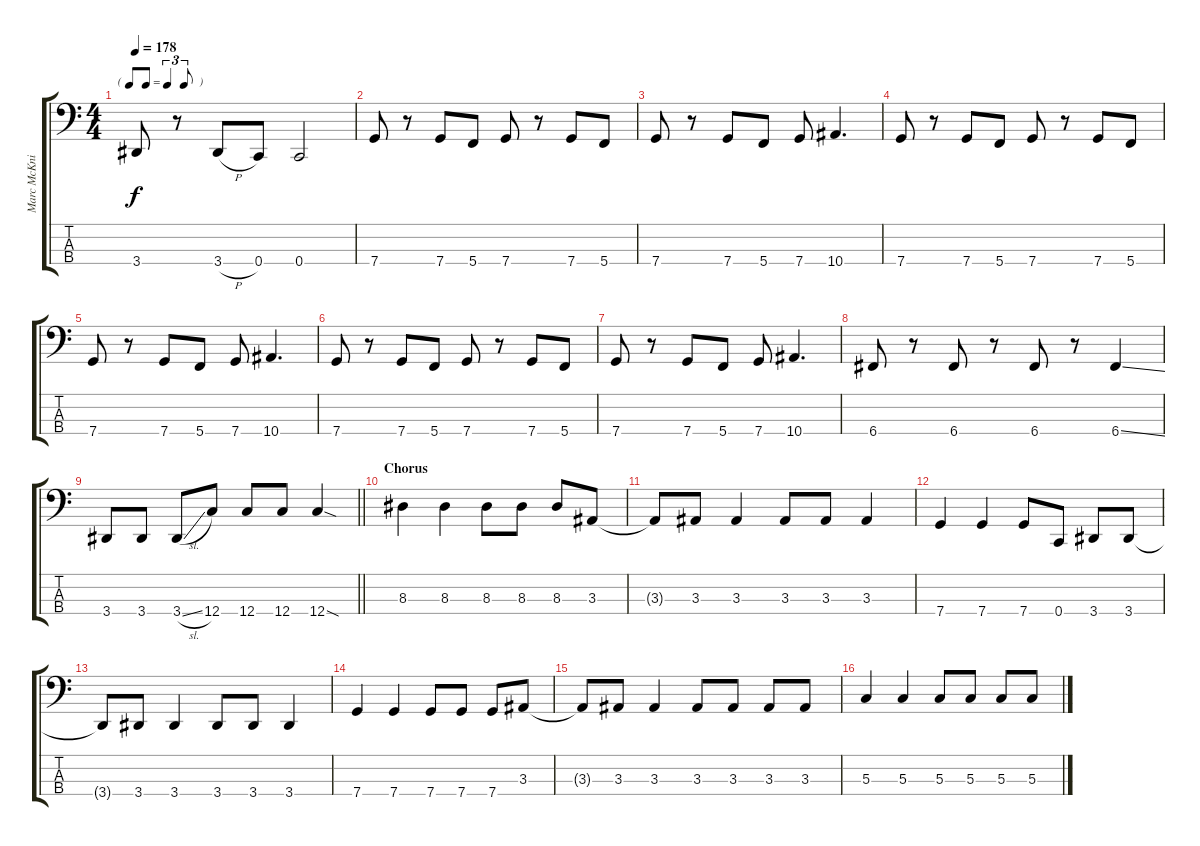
\track ("Marc McKnight" "Marc McKni") {instrument electricbassfinger}
\staff {score tabs}
\tuning (F2 C2 G1 C1) {hide}
\ts (4 4)
\tf triplet8th
\tempo 178
\clef f4
\ks c
3.4.8{dy f} r.8 3.4{h}.8 0.4.8 0.4.2 |
7.4.8 r.8 7.4.8 5.4.8 7.4.8 r.8 7.4.8 5.4.8 |
7.4.8 r.8 7.4.8 5.4.8 7.4.8 10.4.4{d} |
7.4.8 r.8 7.4.8 5.4.8 7.4.8 r.8 7.4.8 5.4.8 |
7.4.8 r.8 7.4.8 5.4.8 7.4.8 10.4.4{d} |
7.4.8 r.8 7.4.8 5.4.8 7.4.8 r.8 7.4.8 5.4.8 |
7.4.8 r.8 7.4.8 5.4.8 7.4.8 10.4.4{d} |
6.4.8 r.8 6.4.8 r.8 6.4.8 r.8 6.4{ss}.4 |
\barLineRight lightlight
3.4.8 3.4.8 3.4{sl}.8 12.4.8 12.4.8 12.4.8 12.4{sod}.4 |
\section ("" "Chorus")
8.3.4 8.3.4 8.3.8 8.3.8 8.3.8 3.3.8 |
3.3{t}.8 3.3.8 3.3.4 3.3.8 3.3.8 3.3.4 |
7.4.4 7.4.4 7.4.8 0.4.8 3.4.8 3.4.8 |
3.4{t}.8 3.4.8 3.4.4 3.4.8 3.4.8 3.4.4 |
7.4.4 7.4.4 7.4.8 7.4.8 7.4.8 3.3.8 |
3.3{t}.8 3.3.8 3.3.4 3.3.8 3.3.8 3.3.8 3.3.8 |
5.3.4 5.3.4 5.3.8 5.3.8 5.3.8 5.3.8
